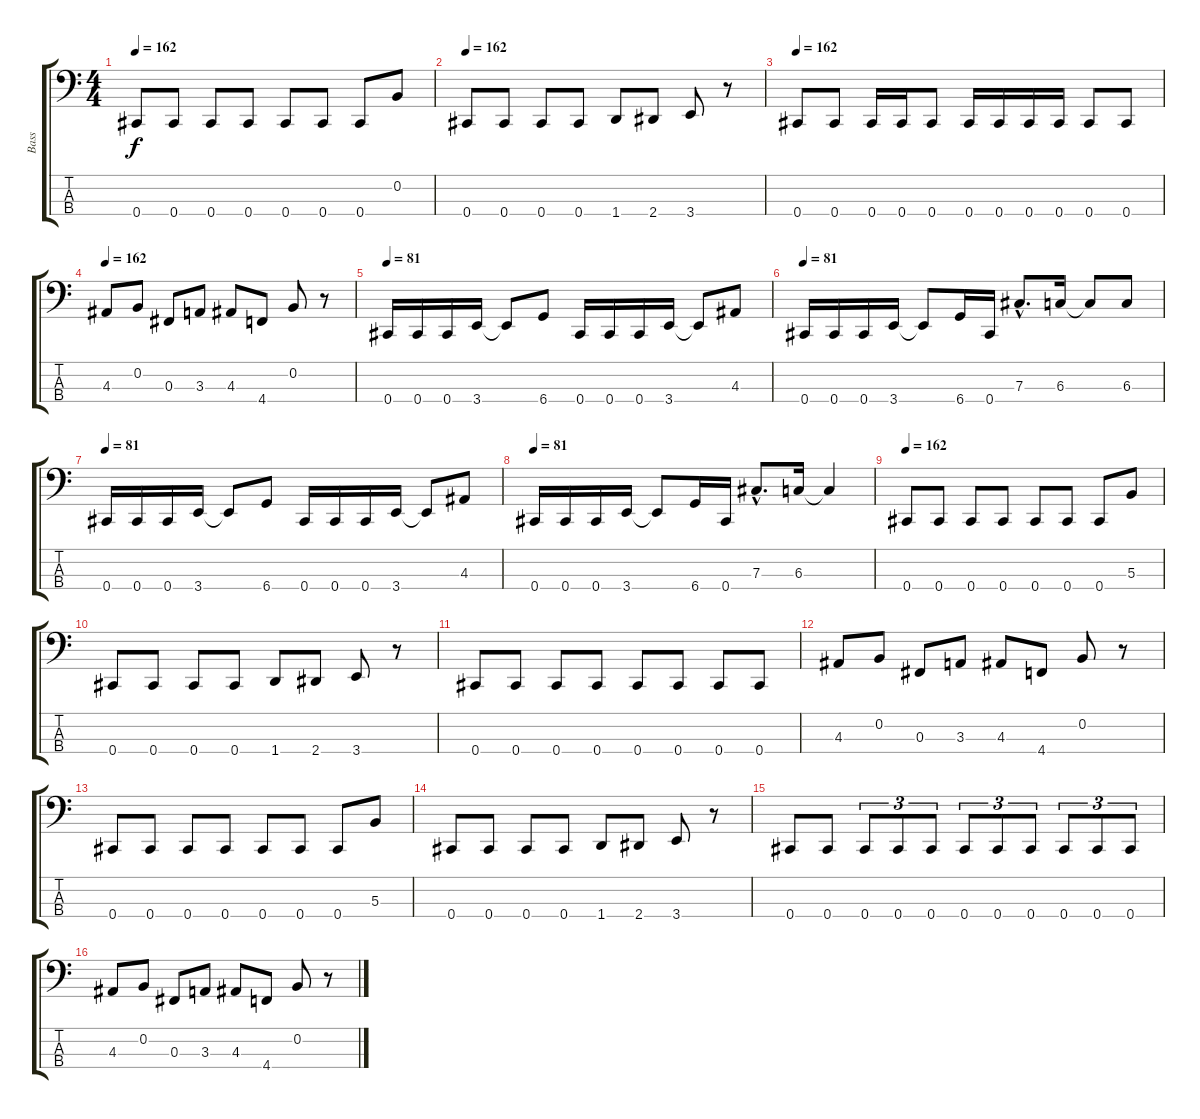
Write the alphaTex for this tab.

\track ("Bass" "Bass") {instrument electricbasspick}
\staff {score tabs}
\tuning (E2 B1 Gb1 Db1) {hide}
\ts (4 4)
\tempo 162
\clef f4
\ks c
0.4.8{dy f} 0.4.8 0.4.8 0.4.8 0.4.8 0.4.8 0.4.8 0.2.8 |
\tempo 162
0.4.8 0.4.8 0.4.8 0.4.8 1.4.8 2.4.8 3.4.8 r.8 |
\tempo 162
0.4.8 0.4.8 0.4.16 0.4.16 0.4.8 0.4.16 0.4.16 0.4.16 0.4.16 0.4.8 0.4.8 |
\tempo 162
4.3.8 0.2.8 0.3.8 3.3.8 4.3.8 4.4.8 0.2.8 r.8 |
\tempo 81
0.4.16 0.4.16 0.4.16 3.4.16 3.4{t}.8 6.4.8 0.4.16 0.4.16 0.4.16 3.4.16 3.4{t}.8 4.3.8 |
\tempo 81
0.4.16 0.4.16 0.4.16 3.4.16 3.4{t}.8 6.4.16 0.4.16 7.3{hac}.8{d} 6.3.16 6.3{t}.8 6.3.8 |
\tempo 81
0.4.16 0.4.16 0.4.16 3.4.16 3.4{t}.8 6.4.8 0.4.16 0.4.16 0.4.16 3.4.16 3.4{t}.8 4.3.8 |
\tempo 81
0.4.16 0.4.16 0.4.16 3.4.16 3.4{t}.8 6.4.16 0.4.16 7.3{hac}.8{d} 6.3.16 6.3{t}.4 |
\tempo 162
0.4.8 0.4.8 0.4.8 0.4.8 0.4.8 0.4.8 0.4.8 5.3.8 |
0.4.8 0.4.8 0.4.8 0.4.8 1.4.8 2.4.8 3.4.8 r.8 |
0.4.8 0.4.8 0.4.8 0.4.8 0.4.8 0.4.8 0.4.8 0.4.8 |
4.3.8 0.2.8 0.3.8 3.3.8 4.3.8 4.4.8 0.2.8 r.8 |
0.4.8 0.4.8 0.4.8 0.4.8 0.4.8 0.4.8 0.4.8 5.3.8 |
0.4.8 0.4.8 0.4.8 0.4.8 1.4.8 2.4.8 3.4.8 r.8 |
0.4.8 0.4.8 0.4.8{tu (3 2)} 0.4.8{tu (3 2)} 0.4.8{tu (3 2)} 0.4.8{tu (3 2)} 0.4.8{tu (3 2)} 0.4.8{tu (3 2)} 0.4.8{tu (3 2)} 0.4.8{tu (3 2)} 0.4.8{tu (3 2)} |
4.3.8 0.2.8 0.3.8 3.3.8 4.3.8 4.4.8 0.2.8 r.8
